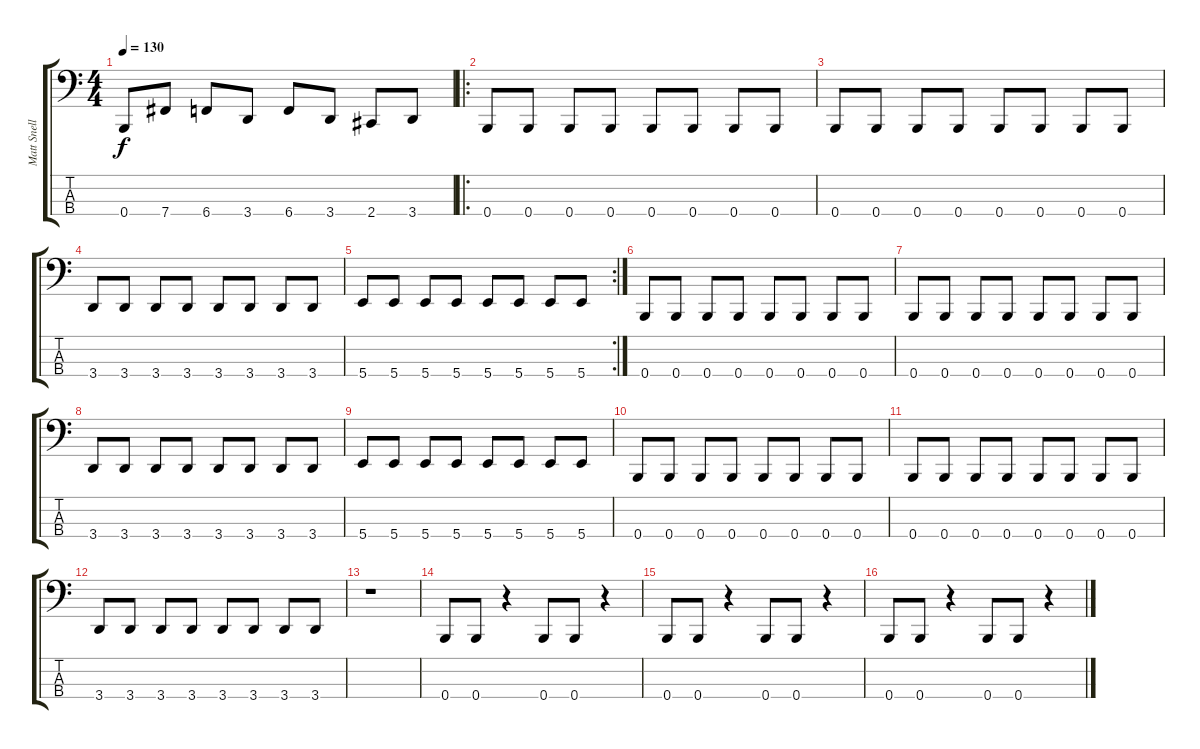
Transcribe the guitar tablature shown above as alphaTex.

\track ("Matt Snell" "Matt Snell") {instrument electricbassfinger}
\staff {score tabs}
\tuning (E2 B1 Gb1 B0) {hide}
\ts (4 4)
\tempo 130
\clef f4
\ks c
0.4{t}.8{dy f} 7.4.8 6.4.8 3.4.8 6.4.8 3.4.8 2.4.8 3.4.8 |
\ro
0.4.8 0.4.8 0.4.8 0.4.8 0.4.8 0.4.8 0.4.8 0.4.8 |
0.4.8 0.4.8 0.4.8 0.4.8 0.4.8 0.4.8 0.4.8 0.4.8 |
3.4.8 3.4.8 3.4.8 3.4.8 3.4.8 3.4.8 3.4.8 3.4.8 |
\rc 2
5.4.8 5.4.8 5.4.8 5.4.8 5.4.8 5.4.8 5.4.8 5.4.8 |
0.4.8 0.4.8 0.4.8 0.4.8 0.4.8 0.4.8 0.4.8 0.4.8 |
0.4.8 0.4.8 0.4.8 0.4.8 0.4.8 0.4.8 0.4.8 0.4.8 |
3.4.8 3.4.8 3.4.8 3.4.8 3.4.8 3.4.8 3.4.8 3.4.8 |
5.4.8 5.4.8 5.4.8 5.4.8 5.4.8 5.4.8 5.4.8 5.4.8 |
0.4.8 0.4.8 0.4.8 0.4.8 0.4.8 0.4.8 0.4.8 0.4.8 |
0.4.8 0.4.8 0.4.8 0.4.8 0.4.8 0.4.8 0.4.8 0.4.8 |
3.4.8 3.4.8 3.4.8 3.4.8 3.4.8 3.4.8 3.4.8 3.4.8 |
r.1 |
0.4.8 0.4.8 r.4 0.4.8 0.4.8 r.4 |
0.4.8 0.4.8 r.4 0.4.8 0.4.8 r.4 |
0.4.8 0.4.8 r.4 0.4.8 0.4.8 r.4
